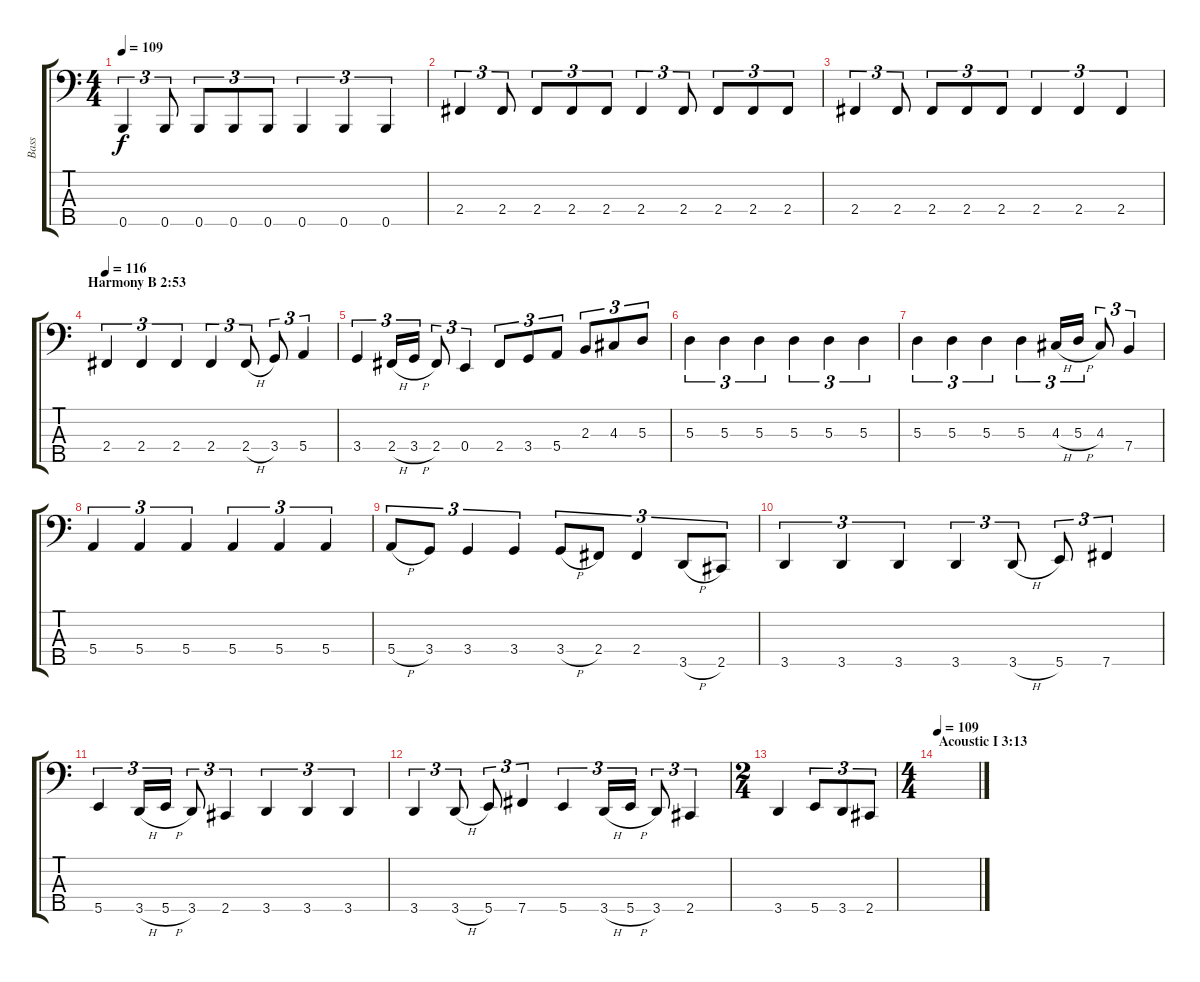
\track ("Bass" "Bass") {instrument slapbass2}
\staff {score tabs}
\tuning (G2 D2 A1 E1 B0) {hide}
\ts (4 4)
\tempo 109
\clef f4
\ks c
0.5.4{tu (3 2) dy f} 0.5.8{tu (3 2)} 0.5.8{tu (3 2)} 0.5.8{tu (3 2)} 0.5.8{tu (3 2)} 0.5.4{tu (3 2)} 0.5.4{tu (3 2)} 0.5.4{tu (3 2)} |
2.4.4{tu (3 2)} 2.4.8{tu (3 2)} 2.4.8{tu (3 2)} 2.4.8{tu (3 2)} 2.4.8{tu (3 2)} 2.4.4{tu (3 2)} 2.4.8{tu (3 2)} 2.4.8{tu (3 2)} 2.4.8{tu (3 2)} 2.4.8{tu (3 2)} |
2.4.4{tu (3 2)} 2.4.8{tu (3 2)} 2.4.8{tu (3 2)} 2.4.8{tu (3 2)} 2.4.8{tu (3 2)} 2.4.4{tu (3 2)} 2.4.4{tu (3 2)} 2.4.4{tu (3 2)} |
\section ("" "Harmony B 2:53")
\tempo 116
2.4.4{tu (3 2) volume 11 instrument electricbassfinger} 2.4.4{tu (3 2)} 2.4.4{tu (3 2)} 2.4.4{tu (3 2)} 2.4{h}.8{tu (3 2)} 3.4.8{tu (3 2)} 5.4.4{tu (3 2)} |
3.4.4{tu (3 2)} 2.4{h}.16{tu (3 2)} 3.4{h}.16{tu (3 2)} 2.4.8{tu (3 2)} 0.4.4{tu (3 2)} 2.4.8{tu (3 2)} 3.4.8{tu (3 2)} 5.4.8{tu (3 2)} 2.3.8{tu (3 2)} 4.3.8{tu (3 2)} 5.3.8{tu (3 2)} |
5.3.4{tu (3 2)} 5.3.4{tu (3 2)} 5.3.4{tu (3 2)} 5.3.4{tu (3 2)} 5.3.4{tu (3 2)} 5.3.4{tu (3 2)} |
5.3.4{tu (3 2)} 5.3.4{tu (3 2)} 5.3.4{tu (3 2)} 5.3.4{tu (3 2)} 4.3{h}.16{tu (3 2)} 5.3{h}.16{tu (3 2)} 4.3.8{tu (3 2)} 7.4.4{tu (3 2)} |
5.4.4{tu (3 2)} 5.4.4{tu (3 2)} 5.4.4{tu (3 2)} 5.4.4{tu (3 2)} 5.4.4{tu (3 2)} 5.4.4{tu (3 2)} |
5.4{h}.8{tu (3 2)} 3.4.8{tu (3 2)} 3.4.4{tu (3 2)} 3.4.4{tu (3 2)} 3.4{h}.8{tu (3 2)} 2.4.8{tu (3 2)} 2.4.4{tu (3 2)} 3.5{h}.8{tu (3 2)} 2.5.8{tu (3 2)} |
3.5.4{tu (3 2)} 3.5.4{tu (3 2)} 3.5.4{tu (3 2)} 3.5.4{tu (3 2)} 3.5{h}.8{tu (3 2)} 5.5.8{tu (3 2)} 7.5.4{tu (3 2)} |
5.5.4{tu (3 2)} 3.5{h}.16{tu (3 2)} 5.5{h}.16{tu (3 2)} 3.5.8{tu (3 2)} 2.5.4{tu (3 2)} 3.5.4{tu (3 2)} 3.5.4{tu (3 2)} 3.5.4{tu (3 2)} |
3.5.4{tu (3 2)} 3.5{h}.8{tu (3 2)} 5.5.8{tu (3 2)} 7.5.4{tu (3 2)} 5.5.4{tu (3 2)} 3.5{h}.16{tu (3 2)} 5.5{h}.16{tu (3 2)} 3.5.8{tu (3 2)} 2.5.4{tu (3 2)} |
\ts (2 4)
3.5.4 5.5.8{tu (3 2)} 3.5.8{tu (3 2)} 2.5.8{tu (3 2)} |
\ts (4 4)
\section ("" "Acoustic I 3:13")
\tempo 109
